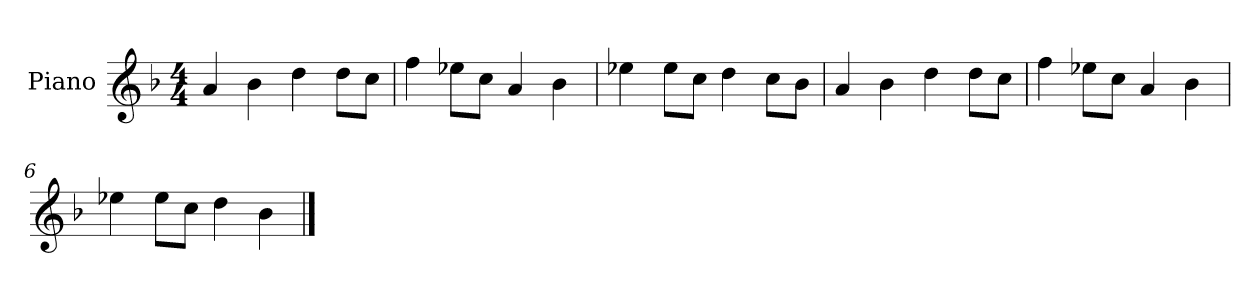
**kern
*part1
*staff1
*I"Piano
*I'P-no
*clefG2
*k[b-]
*M4/4
*MM90
=1
4a/
4b-\
4dd\
8dd\L
8cc\J
=2
4ff\
8ee-X\L
8cc\J
4a/
4b-\
=3
4ee-X\
8ee-\L
8cc\J
4dd\
8cc\L
8b-\J
=4
4a/
4b-\
4dd\
8dd\L
8cc\J
=5
4ff\
8ee-X\L
8cc\J
4a/
4b-\
=6
4ee-X\
8ee-\L
8cc\J
4dd\
4b-\
==
*-
